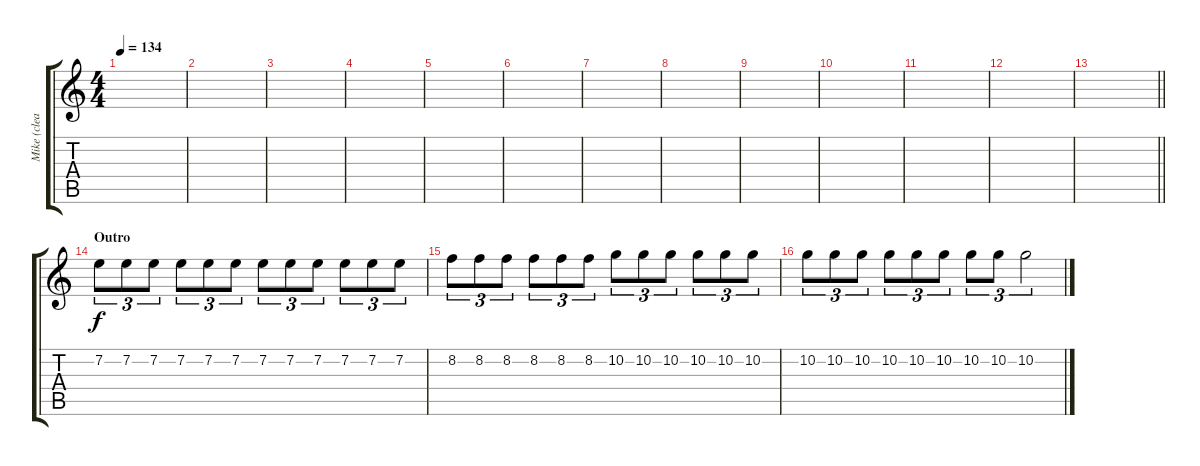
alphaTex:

\track ("Mike (clean/overdub)" "Mike (clea") {instrument acousticguitarsteel}
\staff {score tabs}
\tuning (D4 A3 F3 C3 G2 D2) {hide}
\ts (4 4)
\tempo 134
\clef g2
\ks c
|
|
|
|
|
|
|
|
|
|
|
|
\barLineRight lightlight
|
\section ("" "Outro")
7.2.8{tu (3 2) volume 4 instrument distortionguitar} 7.2.8{tu (3 2)} 7.2.8{tu (3 2)} 7.2.8{tu (3 2)} 7.2.8{tu (3 2)} 7.2.8{tu (3 2)} 7.2.8{tu (3 2)} 7.2.8{tu (3 2)} 7.2.8{tu (3 2)} 7.2.8{tu (3 2)} 7.2.8{tu (3 2)} 7.2.8{tu (3 2)} |
8.2.8{tu (3 2)} 8.2.8{tu (3 2)} 8.2.8{tu (3 2)} 8.2.8{tu (3 2)} 8.2.8{tu (3 2)} 8.2.8{tu (3 2)} 10.2.8{tu (3 2)} 10.2.8{tu (3 2)} 10.2.8{tu (3 2)} 10.2.8{tu (3 2)} 10.2.8{tu (3 2)} 10.2.8{tu (3 2)} |
10.2.8{tu (3 2)} 10.2.8{tu (3 2)} 10.2.8{tu (3 2)} 10.2.8{tu (3 2)} 10.2.8{tu (3 2)} 10.2.8{tu (3 2)} 10.2.8{tu (3 2)} 10.2.8{tu (3 2)} 10.2.2{tu (3 2)}
